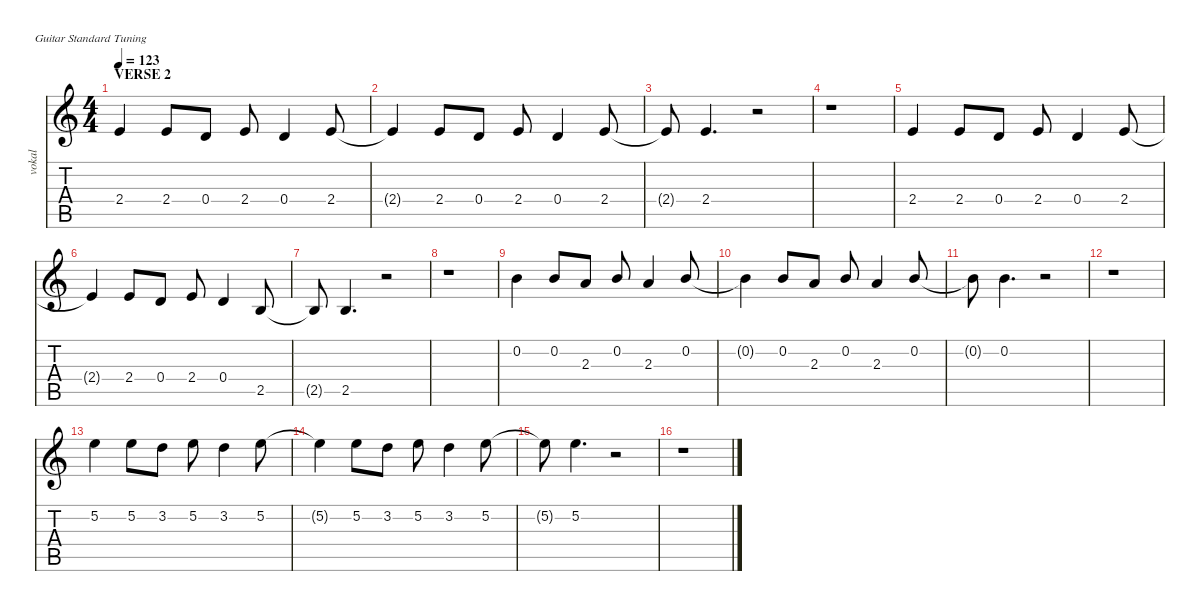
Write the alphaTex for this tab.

\defaultSystemsLayout 4
\hideDynamics
\bracketExtendMode nobrackets
\otherSystemsTrackNameOrientation horizontal
\track ("Vocal" "vokal") {instrument acousticguitarsteel}
\staff {score tabs}
\tuning (E4 B3 G3 D3 A2 E2)
\ts (4 4)
\section ("" "VERSE 2")
\tempo 123
\clef g2
\ks c
2.4.4{dy mf beam Up} 2.4.8{beam Up} 0.4.8{beam Up} 2.4.8{beam Up} 0.4.4{beam Up} 2.4.8{beam Up} |
2.4{t}.4{beam Up} 2.4.8{beam Up} 0.4.8{beam Up} 2.4.8{beam Up} 0.4.4{beam Up} 2.4.8{beam Up} |
2.4{t}.8{beam Up} 2.4.4{d beam Up} r.2{beam Up} |
r.1{beam Down} |
2.4.4{beam Up} 2.4.8{beam Up} 0.4.8{beam Up} 2.4.8{beam Up} 0.4.4{beam Up} 2.4.8{beam Up} |
2.4{t}.4{beam Up} 2.4.8{beam Up} 0.4.8{beam Up} 2.4.8{beam Up} 0.4.4{beam Up} 2.5.8{beam Up} |
2.5{t}.8{beam Up} 2.5.4{d beam Up} r.2{beam Up} |
r.1{beam Down} |
0.2.4{beam Down} 0.2.8{beam Up} 2.3.8{beam Up} 0.2.8{beam Up} 2.3.4{beam Up} 0.2.8{beam Up} |
0.2{t}.4{beam Down} 0.2.8{beam Up} 2.3.8{beam Up} 0.2.8{beam Up} 2.3.4{beam Up} 0.2.8{beam Up} |
0.2{t}.8{beam Down} 0.2.4{d beam Down} r.2{beam Down} |
r.1{beam Down} |
5.2.4{beam Down} 5.2.8{beam Down} 3.2.8{beam Down} 5.2.8{beam Down} 3.2.4{beam Down} 5.2.8{beam Down} |
5.2{t}.4{beam Down} 5.2.8{beam Down} 3.2.8{beam Down} 5.2.8{beam Down} 3.2.4{beam Down} 5.2.8{beam Down} |
5.2{t}.8{beam Down} 5.2.4{d beam Down} r.2{beam Down} |
r.1{beam Down}
